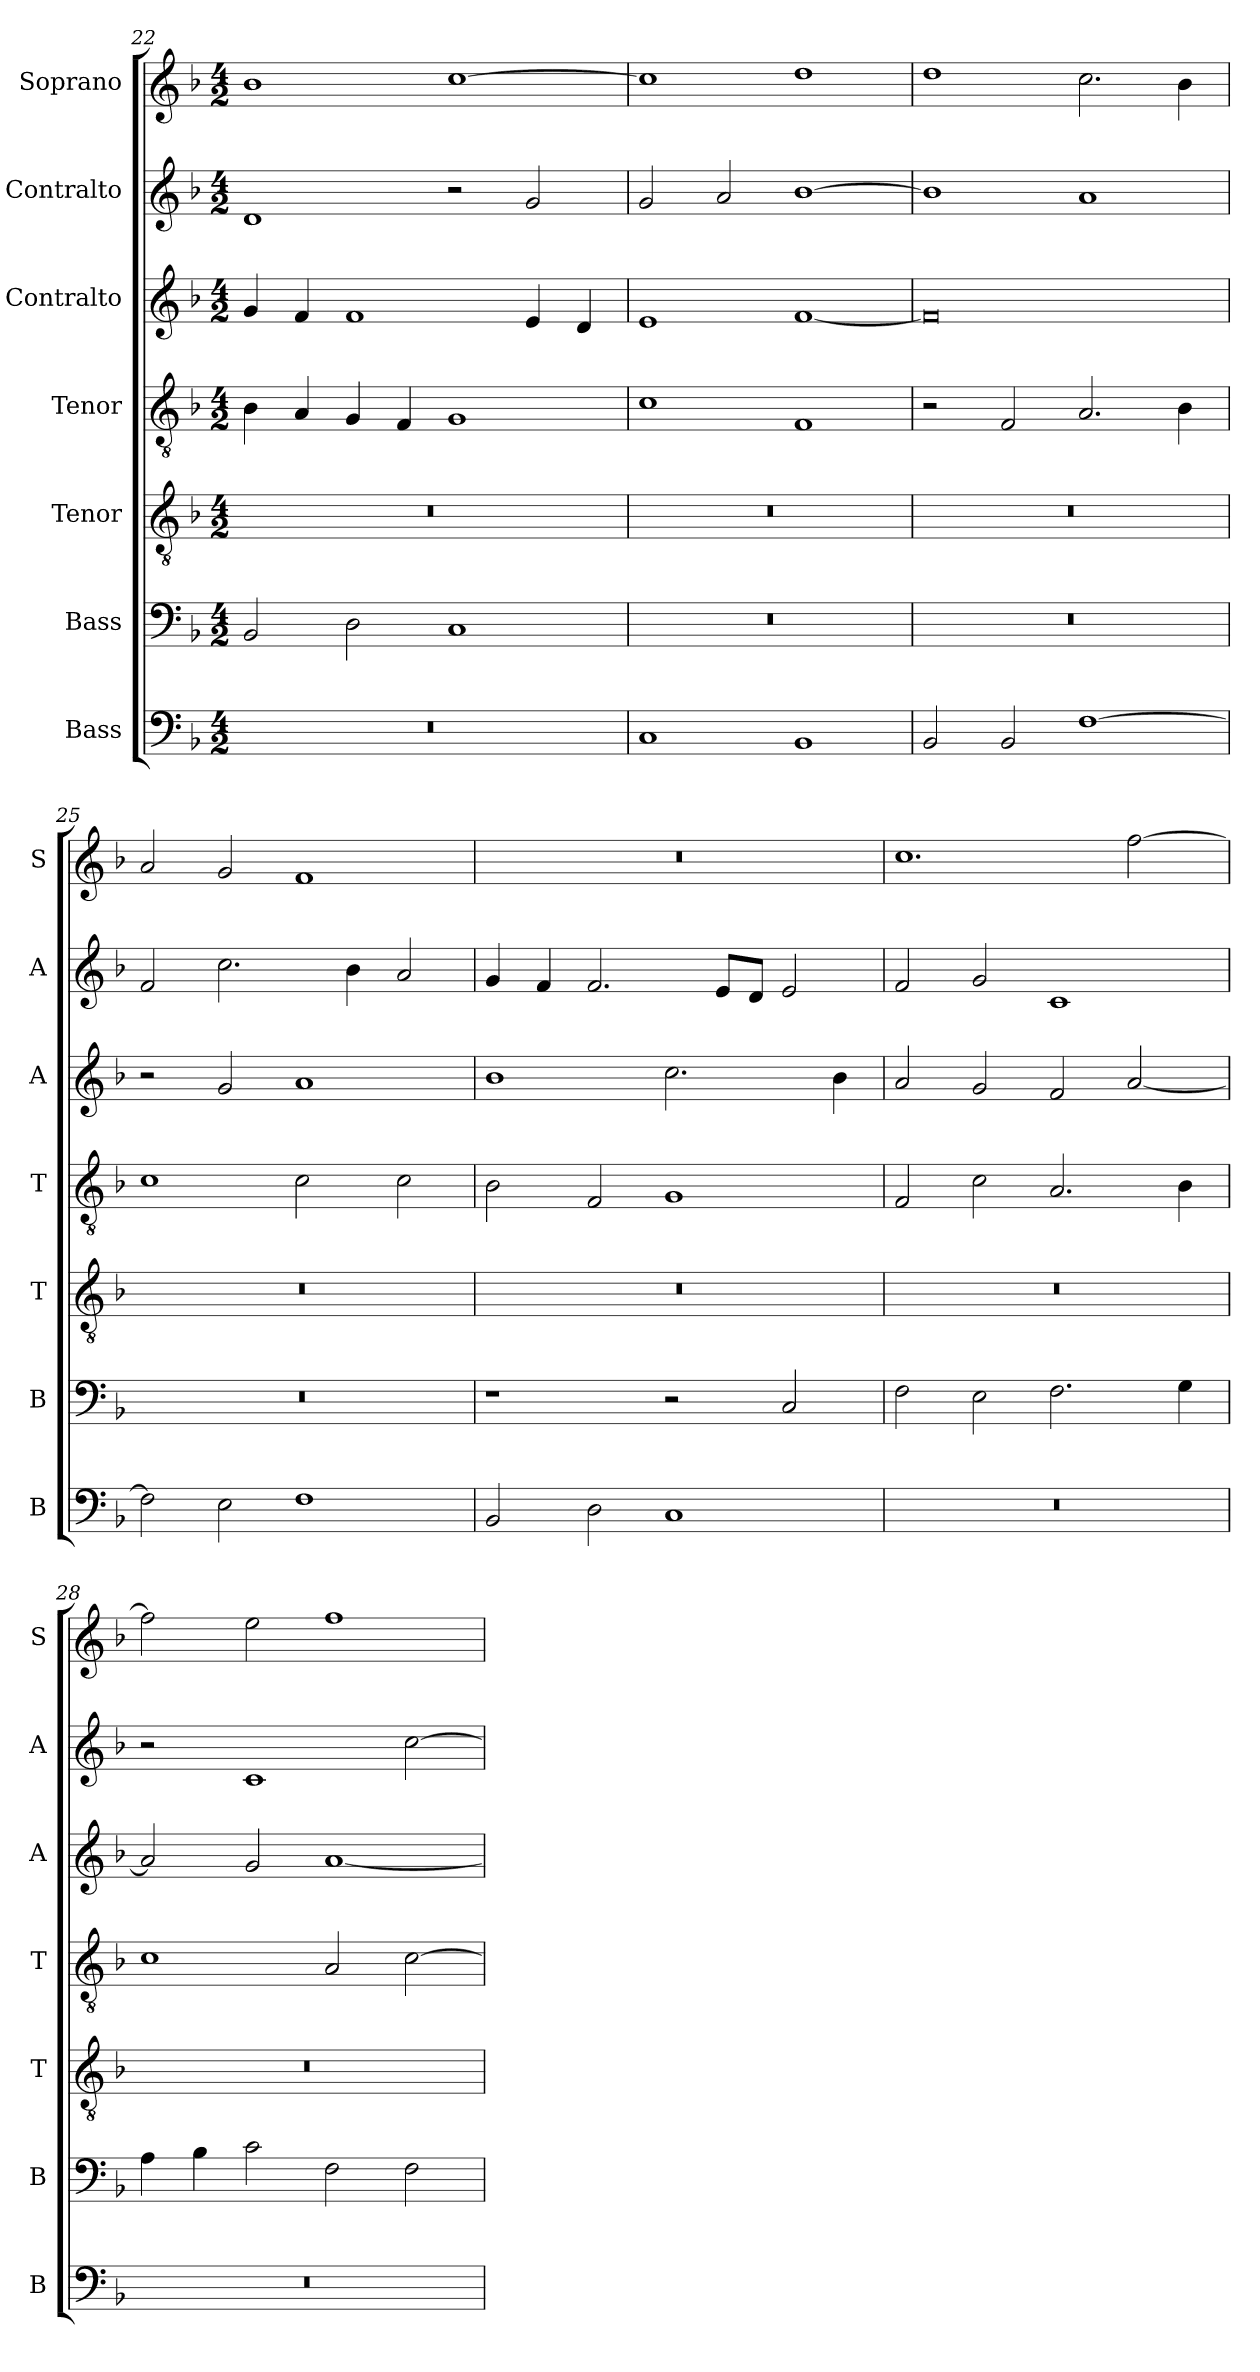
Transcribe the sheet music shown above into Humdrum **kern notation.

**kern	**kern	**kern	**kern	**kern	**kern	**kern
*part7	*part6	*part5	*part4	*part3	*part2	*part1
*staff7	*staff6	*staff5	*staff4	*staff3	*staff2	*staff1
*I"Bass	*I"Bass	*I"Tenor	*I"Tenor	*I"Contralto	*I"Contralto	*I"Soprano
*I'B	*I'B	*I'T	*I'T	*I'A	*I'A	*I'S
*clefF4	*clefF4	*clefGv2	*clefGv2	*clefG2	*clefG2	*clefG2
*k[b-]	*k[b-]	*k[b-]	*k[b-]	*k[b-]	*k[b-]	*k[b-]
*F:ion	*F:ion	*F:ion	*F:ion	*F:ion	*F:ion	*F:ion
*M4/2	*M4/2	*M4/2	*M4/2	*M4/2	*M4/2	*M4/2
=22	=22	=22	=22	=22	=22	=22
0r	2BB-	0r	4B-	4g	1d	1b-
.	.	.	4A	4f	.	.
.	2D	.	4G	1f	.	.
.	.	.	4F	.	.	.
.	1C	.	1G	.	2r	[1cc
.	.	.	.	4e	2g	.
.	.	.	.	4d	.	.
=23	=23	=23	=23	=23	=23	=23
1C	0r	0r	1c	1e	2g	1cc]
.	.	.	.	.	2a	.
1BB-	.	.	1F	[1f	[1b-	1dd
=24	=24	=24	=24	=24	=24	=24
2BB-	0r	0r	2r	0f]	1b-]	1dd
2BB-	.	.	2F	.	.	.
[1F	.	.	2.A	.	1a	2.cc
.	.	.	4B-	.	.	4b-
=25	=25	=25	=25	=25	=25	=25
2F]	0r	0r	1c	2r	2f	2a
2E	.	.	.	2g	2.cc	2g
1F	.	.	2c	1a	.	1f
.	.	.	.	.	4b-	.
.	.	.	2c	.	2a	.
=26	=26	=26	=26	=26	=26	=26
2BB-	1r	0r	2B-	1b-	4g	0r
.	.	.	.	.	4f	.
2D	.	.	2F	.	2.f	.
1C	2r	.	1G	2.cc	.	.
.	.	.	.	.	8e/L	.
.	.	.	.	.	8d/J	.
.	2C	.	.	.	2e	.
.	.	.	.	4b-	.	.
=27	=27	=27	=27	=27	=27	=27
0r	2F	0r	2F	2a	2f	1.cc
.	2E	.	2c	2g	2g	.
.	2.F	.	2.A	2f	1c	.
.	.	.	.	[2a	.	[2ff
.	4G	.	4B-	.	.	.
=28	=28	=28	=28	=28	=28	=28
0r	4A	0r	1c	2a]	2r	2ff]
.	4B-	.	.	.	.	.
.	2c	.	.	2g	1c	2ee
.	2F	.	2A	[1a	.	1ff
.	2F	.	[2c	.	[2cc	.
=	=	=	=	=	=	=
*-	*-	*-	*-	*-	*-	*-
